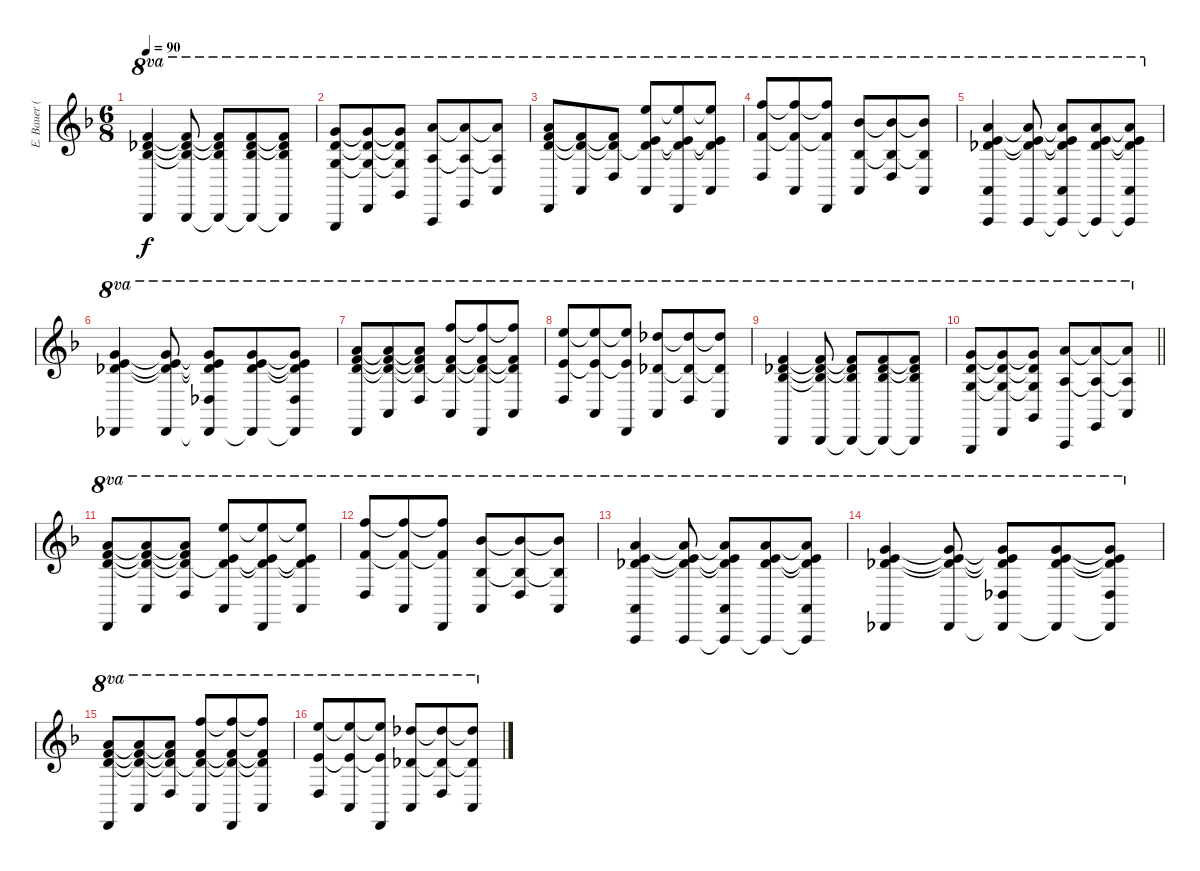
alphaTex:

\track ("E. Bauer (Keyboard)" "E. Bauer (") {instrument acousticgrandpiano}
\staff {score}
\tuning (E4 B3 G3 D3 A2 E2) {hide}
\ts (6 8)
\tempo 90
\clef g2
\ks dminor
(13.1 14.2 15.3 6.6).4{ot 8va dy f} (13.1{t} 14.2{t} 15.3{t} 6.6).8{ot 8va} (13.1{t} 14.2{t} 15.3 6.6{t}).8{ot 8va} (13.1 14.2 15.3 6.6{t}).8{ot 8va} (13.1{t} 14.2{t} 15.3 6.6{t}).8{ot 8va} |
(15.1 15.2 12.3 3.6).8{ot 8va} (15.1{t} 15.2{t} 12.3{t} 5.5).8{ot 8va} (15.1{t} 15.2{t} 12.3{t} 5.4).8{ot 8va} (17.1 10.2 5.6).8{ot 8va} (17.1{t} 10.2{t} 7.5).8{ot 8va} (17.1{t} 10.2{t} 7.4).8{ot 8va} |
(17.1 18.2 19.3 10.6).8{ot 8va} (18.2{t} 19.3{t} 12.5).8{ot 8va} (18.2{t} 19.3{t} 12.4).8{ot 8va} (24.1 17.2 19.3{t} 12.5).8{ot 8va} (24.1{t} 17.2{t} 19.3{t} 10.6).8{ot 8va} (24.1{t} 17.2{t} 19.3{t} 12.5).8{ot 8va} |
(25.1 18.2 12.4).8{ot 8va} (25.1{t} 18.2{t} 12.5).8{ot 8va} (25.1{t} 18.2{t} 10.6).8{ot 8va} (18.1 11.2 12.5).8{ot 8va} (18.1{t} 11.2{t} 12.4).8{ot 8va} (18.1{t} 11.2{t} 12.5).8{ot 8va} |
(12.1 22.2 18.3 12.5 5.6).4{ot 8va} (12.1{t} 22.2{t} 18.3{t} 5.6).8{ot 8va} (12.1{t} 22.2{t} 18.3{t} 12.5 5.6{t}).8{ot 8va} (12.1 22.2 18.3 5.6{t}).8{ot 8va} (12.1{t} 22.2{t} 18.3{t} 12.5 5.6{t}).8{ot 8va} |
(15.1 17.2 18.3 9.6).4{ot 8va} (15.1{t} 17.2{t} 18.3{t} 9.6).8{ot 8va} (15.1{t} 17.2{t} 18.3{t} 11.4 9.6{t}).8{ot 8va} (15.1 17.2 18.3 9.6{t}).8{ot 8va} (15.1{t} 17.2{t} 18.3{t} 11.4 9.6{t}).8{ot 8va} |
(17.1 18.2 19.3 10.6).8{ot 8va} (17.1{t} 18.2{t} 19.3{t} 12.5).8{ot 8va} (17.1{t} 18.2{t} 19.3{t} 12.4).8{ot 8va} (25.1 18.2 19.3{t} 12.5).8{ot 8va} (25.1{t} 18.2{t} 19.3{t} 10.6).8{ot 8va} (25.1{t} 18.2{t} 19.3{t} 12.5).8{ot 8va} |
(24.1 17.2 12.4).8{ot 8va} (24.1{t} 17.2{t} 12.5).8{ot 8va} (24.1{t} 17.2{t} 10.6).8{ot 8va} (21.1 14.2 12.5).8{ot 8va} (21.1{t} 14.2{t} 12.4).8{ot 8va} (21.1{t} 14.2{t} 12.5).8{ot 8va} |
(13.1 14.2 15.3 6.6).4{ot 8va} (13.1{t} 14.2{t} 15.3{t} 6.6).8{ot 8va} (13.1{t} 14.2{t} 15.3 6.6{t}).8{ot 8va} (13.1 14.2 15.3 6.6{t}).8{ot 8va} (13.1{t} 14.2{t} 15.3 6.6{t}).8{ot 8va} |
\barLineRight lightlight
(15.1 15.2 12.3 3.6).8{ot 8va} (15.1{t} 15.2{t} 12.3{t} 5.5).8{ot 8va} (15.1{t} 15.2{t} 12.3{t} 5.4).8{ot 8va} (17.1 10.2 5.6).8{ot 8va} (17.1{t} 10.2{t} 7.5).8{ot 8va} (17.1{t} 10.2{t} 7.4).8{ot 8va} |
(17.1 18.2 19.3 10.6).8{ot 8va} (17.1{t} 18.2{t} 19.3{t} 12.5).8{ot 8va} (17.1{t} 18.2{t} 19.3{t} 12.4).8{ot 8va} (24.1 17.2 19.3{t} 12.5).8{ot 8va} (24.1{t} 17.2{t} 19.3{t} 10.6).8{ot 8va} (24.1{t} 17.2{t} 19.3{t} 12.5).8{ot 8va} |
(25.1 18.2 12.4).8{ot 8va} (25.1{t} 18.2{t} 12.5).8{ot 8va} (25.1{t} 18.2{t} 10.6).8{ot 8va} (18.1 11.2 12.5).8{ot 8va} (18.1{t} 11.2{t} 12.4).8{ot 8va} (18.1{t} 11.2{t} 12.5).8{ot 8va} |
(12.1 22.2 18.3 12.5 5.6).4{ot 8va} (12.1{t} 22.2{t} 18.3{t} 5.6).8{ot 8va} (12.1{t} 22.2{t} 18.3{t} 12.5 5.6{t}).8{ot 8va} (12.1 22.2 18.3 5.6{t}).8{ot 8va} (12.1{t} 22.2{t} 18.3{t} 12.5 5.6{t}).8{ot 8va} |
(15.1 17.2 18.3 9.6).4{ot 8va} (15.1{t} 17.2{t} 18.3{t} 9.6).8{ot 8va} (15.1{t} 17.2{t} 18.3{t} 11.4 9.6{t}).8{ot 8va} (15.1 17.2 18.3 9.6{t}).8{ot 8va} (15.1{t} 17.2{t} 18.3{t} 11.4 9.6{t}).8{ot 8va} |
(17.1 18.2 19.3 10.6).8{ot 8va} (17.1{t} 18.2{t} 19.3{t} 12.5).8{ot 8va} (17.1{t} 18.2{t} 19.3{t} 12.4).8{ot 8va} (25.1 18.2 19.3{t} 12.5).8{ot 8va} (25.1{t} 18.2{t} 19.3{t} 10.6).8{ot 8va} (25.1{t} 18.2{t} 19.3{t} 12.5).8{ot 8va} |
(24.1 17.2 12.4).8{ot 8va} (24.1{t} 17.2{t} 12.5).8{ot 8va} (24.1{t} 17.2{t} 10.6).8{ot 8va} (21.1 14.2 12.5).8{ot 8va} (21.1{t} 14.2{t} 12.4).8{ot 8va} (21.1{t} 14.2{t} 12.5).8{ot 8va}
